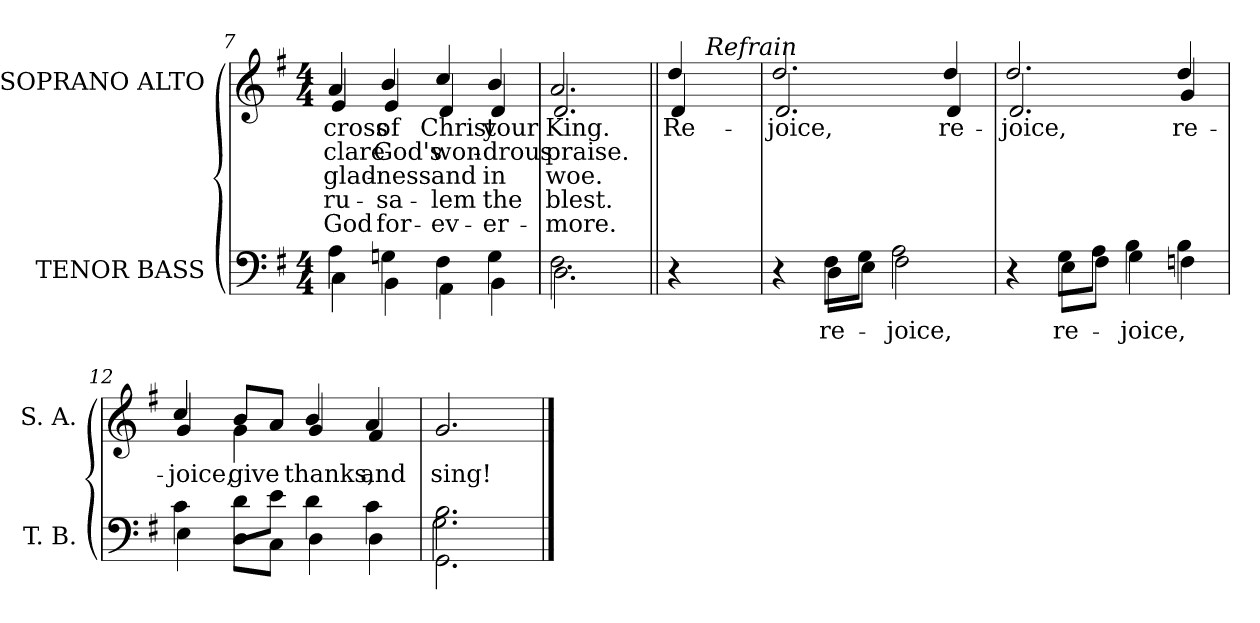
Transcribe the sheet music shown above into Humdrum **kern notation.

**kern	**text	**kern	**text	**text	**text	**text	**text
*part2	*part2	*part1	*part1	*part1	*part1	*part1	*part1
*staff2	*staff2	*staff1	*staff1	*staff1	*staff1	*staff1	*staff1
*I"TENOR BASS	*	*I"SOPRANO ALTO	*	*	*	*	*
*I'T. B.	*	*I'S. A.	*	*	*	*	*
*clefF4	*	*clefG2	*	*	*	*	*
*k[f#]	*	*k[f#]	*	*	*	*	*
*G:	*	*G:	*	*	*	*	*
*M4/4	*	*M4/4	*	*	*	*	*
=7	=7	=7	=7	=7	=7	=7	=7
*^	*	*	*	*	*	*	*
!	!	!	!	!LO:LY:b:color=#000000	!LO:LY:b:color=#000000	!LO:LY:b:color=#000000	!LO:LY:b:color=#000000	!LO:LY:b:color=#000000
*	*	*	*^	*	*	*	*	*
4Ai\	4Ci\	.	4ai/	4ei/	cross	-clare	glad-	-ru-	God
!	!	!	!	!	!LO:LY:b:color=#000000	!LO:LY:b:color=#000000	!LO:LY:b:color=#000000	!LO:LY:b:color=#000000	!LO:LY:b:color=#000000
4Gni\	4BBi\	.	4bi/	4ei/	of	God's	-ness	-sa-	for-
!	!	!	!	!	!LO:LY:b:color=#000000	!LO:LY:b:color=#000000	!LO:LY:b:color=#000000	!LO:LY:b:color=#000000	!LO:LY:b:color=#000000
4F#i\	4AAi\	.	4cci/	4di/	Christ	won-	and	-lem	-ev-
!	!	!	!	!	!LO:LY:b:color=#000000	!LO:LY:b:color=#000000	!LO:LY:b:color=#000000	!LO:LY:b:color=#000000	!LO:LY:b:color=#000000
4Gi\	4BBi\	.	4bi/	4di/	your	-drous	in	the	-er-
=8	=8	=8	=8	=8	=8	=8	=8	=8	=8
!	!	!	!	!	!LO:LY:b:color=#000000	!LO:LY:b:color=#000000	!LO:LY:b:color=#000000	!LO:LY:b:color=#000000	!LO:LY:b:color=#000000
2.F#i\	2.Di\	.	2.ai/	2.di/	King.	praise.	woe.	blest.	-more.
*v	*v	*	*	*	*	*	*	*	*
*	*	*v	*v	*	*	*	*	*
!!LO:LB:g=z
=9||	=9||	=9||	=9||	=9||	=9||	=9||	=9||
*^	*	*^	*	*	*	*	*
!	!	!	!	!	!LO:LY:b:color=#000000	!	!	!	!
*v	*v	*	*	*^	*	*	*	*	*
4r	.	4ddi/	4di/	16ryy	Re-	.	.	.	.
.	.	.	.	64ryy	.	.	.	.	.
.	.	.	.	256.ryy	.	.	.	.	.
!	!	!	!	!LO:TX:a:i:t=Refrain	!	!	!	!	!
.	.	.	.	8ryy	.	.	.	.	.
.	.	.	.	32ryy	.	.	.	.	.
.	.	.	.	128ryy	.	.	.	.	.
.	.	.	.	512ryy	.	.	.	.	.
*	*	*v	*v	*v	*	*	*	*	*
=10	=10	=10	=10	=10	=10	=10	=10
*^	*	*	*	*	*	*	*
*	*	*	*^	*	*	*	*	*
*	*	*	*	*^	*	*	*	*	*
!	!	!	!	!	!	!LO:LY:b:color=#000000	!	!	!	!
*	*	*	*	*v	*v	*	*	*	*	*
4r	4ryy	.	2.ddi/	2.di/	-joice,	.	.	.	.
!	!	!LO:LY:a:color=#000000	!	!	!	!	!	!	!
8F#i\L	8Di\L	re-	.	.	.	.	.	.	.
8Gi\J	8Ei\J	.	.	.	.	.	.	.	.
!	!	!LO:LY:a:color=#000000	!	!	!	!	!	!	!
2Ai\	2F#i\	-joice,	.	.	.	.	.	.	.
!	!	!	!	!	!LO:LY:b:color=#000000	!	!	!	!
.	.	.	4ddi/	4di/	re-	.	.	.	.
=11	=11	=11	=11	=11	=11	=11	=11	=11	=11
!	!	!	!	!	!LO:LY:b:color=#000000	!	!	!	!
4r	4ryy	.	2.ddi/	2.di/	-joice,	.	.	.	.
!	!	!LO:LY:a:color=#000000	!	!	!	!	!	!	!
8Gi\L	8Ei\L	re-	.	.	.	.	.	.	.
8Ai\J	8F#i\J	.	.	.	.	.	.	.	.
!	!	!LO:LY:a:color=#000000	!	!	!	!	!	!	!
4Bi\	4Gi\	-joice,	.	.	.	.	.	.	.
!	!	!	!	!	!LO:LY:b:color=#000000	!	!	!	!
4Bi\	4Fni\	.	4ddi/	4gi/	re-	.	.	.	.
=12	=12	=12	=12	=12	=12	=12	=12	=12	=12
!	!	!	!	!	!LO:LY:b:color=#000000	!	!	!	!
4ci\	4Ei\	.	4cci/	4gi/	-joice,	.	.	.	.
!	!	!	!	!	!LO:LY:b:color=#000000	!	!	!	!
8di\L	8Di\L	.	8bi/L	4gi\	give	.	.	.	.
8ei\J	8Ci\J	.	8ai/J	.	.	.	.	.	.
!	!	!	!	!	!LO:LY:b:color=#000000	!	!	!	!
4di\	4Di\	.	4bi/	4gi/	thanks,	.	.	.	.
!	!	!	!	!	!LO:LY:b:color=#000000	!	!	!	!
4ci\	4Di\	.	4ai/	4f#i/	and	.	.	.	.
=13	=13	=13	=13	=13	=13	=13	=13	=13	=13
*	*^	*	*	*	*	*	*	*	*
!	!	!	!	!	!	!LO:LY:b:color=#000000	!	!	!	!
2.GGi\	2.Bi\	2.Gi\	.	2.gi/	2.gi\yy	sing!	.	.	.	.
*v	*v	*v	*	*	*	*	*	*	*	*
*	*	*v	*v	*	*	*	*	*
==	==	==	==	==	==	==	==
*-	*-	*-	*-	*-	*-	*-	*-
